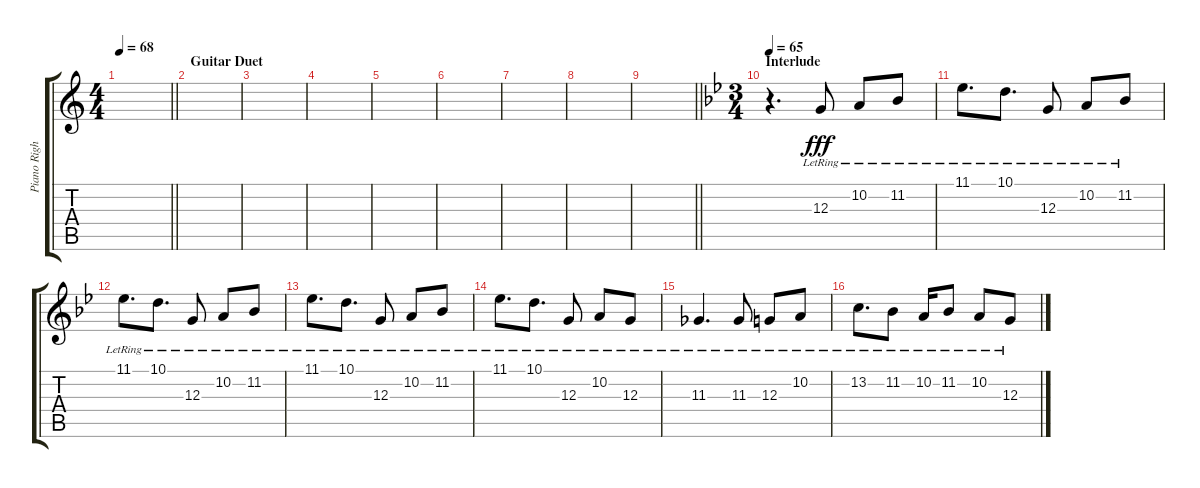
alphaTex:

\track ("Piano Right" "Piano Righ") {instrument brightacousticpiano}
\staff {score tabs}
\tuning (E4 B3 G3 D3 A2 D2) {hide}
\ts (4 4)
\tempo 68
\clef g2
\barLineRight lightlight
\ks c
|
\section ("" "Guitar Duet")
|
|
|
|
|
|
|
\barLineRight lightlight
|
\ts (3 4)
\section ("" "Interlude")
\tempo 65
\ks bb
r.4{d} 12.3{lr}.8{dy fff} 10.2{lr}.8 11.2{lr}.8 |
11.1{lr}.8{d} 10.1{lr}.8{d} 12.3{lr}.8 10.2{lr}.8 11.2{lr}.8 |
11.1{lr}.8{d} 10.1{lr}.8{d} 12.3{lr}.8 10.2{lr}.8 11.2{lr}.8 |
11.1{lr}.8{d} 10.1{lr}.8{d} 12.3{lr}.8 10.2{lr}.8 11.2{lr}.8 |
11.1{lr}.8{d} 10.1{lr}.8{d} 12.3{lr}.8 10.2{lr}.8 12.3{lr}.8 |
11.3{lr}.4{d} 11.3{lr}.8 12.3{lr}.8 10.2{lr}.8 |
13.2{lr}.8{d} 11.2{lr}.8 10.2{lr}.16 11.2{lr}.8 10.2{lr}.8 12.3{lr}.8
